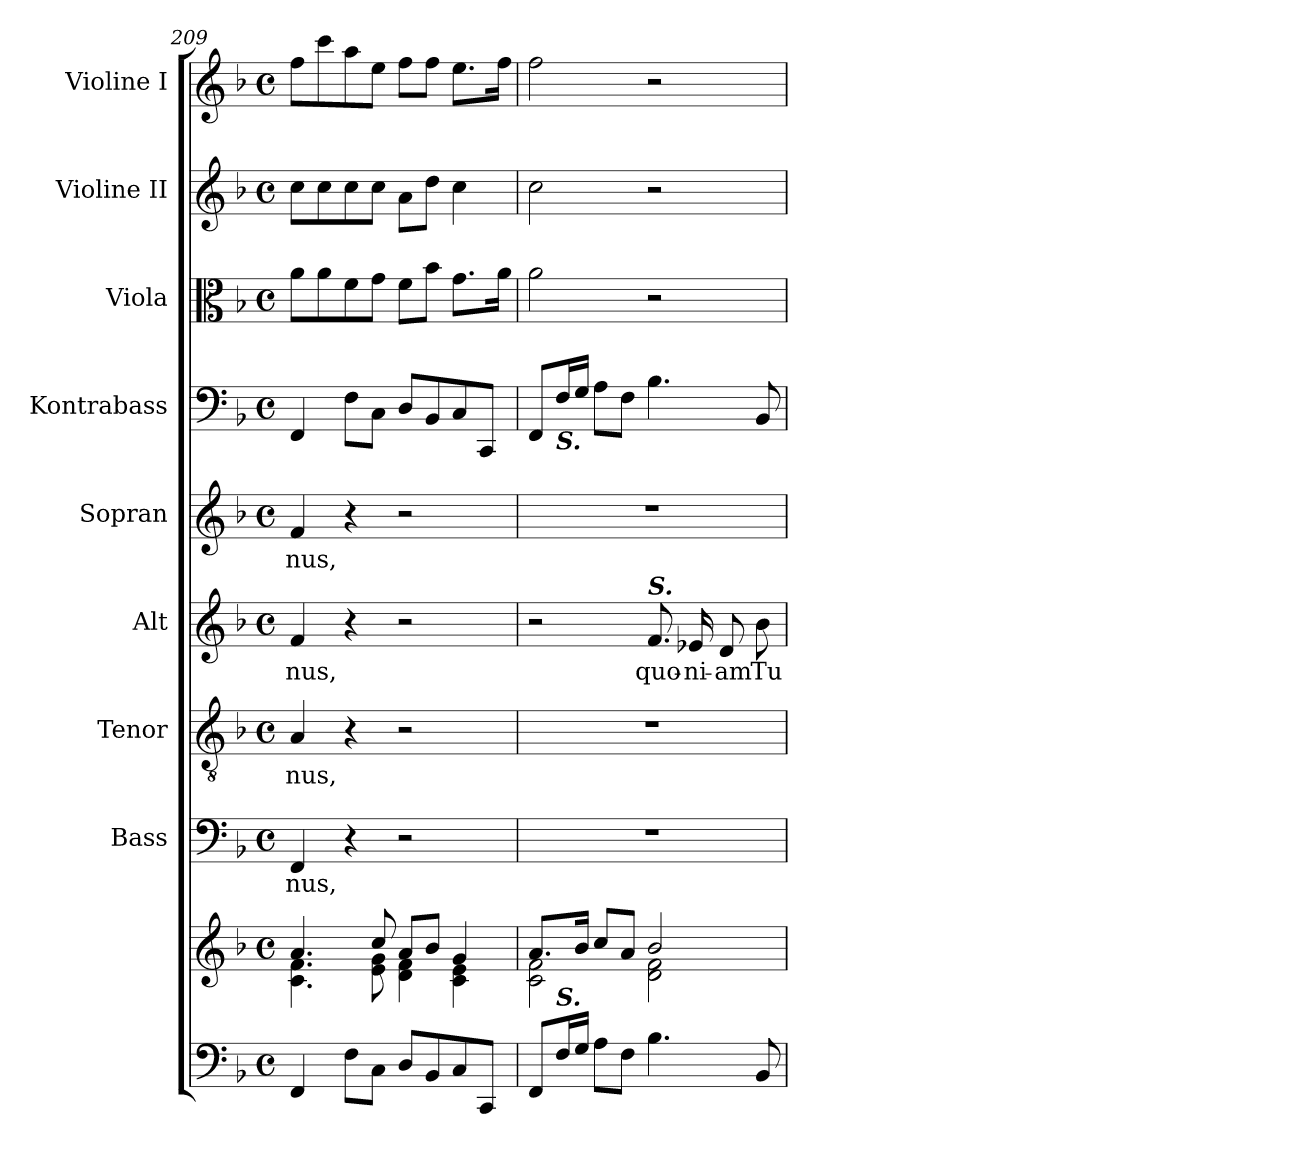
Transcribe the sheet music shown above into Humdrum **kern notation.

**kern	**kern	**kern	**text	**kern	**text	**kern	**text	**kern	**text	**kern	**kern	**kern	**kern
*part9	*part9	*part8	*part8	*part7	*part7	*part6	*part6	*part5	*part5	*part4	*part3	*part2	*part1
*staff10	*staff9	*staff8	*staff8	*staff7	*staff7	*staff6	*staff6	*staff5	*staff5	*staff4	*staff3	*staff2	*staff1
*	*	*I"Bass	*	*I"Tenor	*	*I"Alt	*	*I"Sopran	*	*I"Kontrabass	*I"Viola	*I"Violine II	*I"Violine I
*	*	*I'B.	*	*I'T.	*	*I'A.	*	*I'S.	*	*I'Kb.	*I'Vla.	*I'Vl. II	*I'Vl. I
*clefF4	*clefG2	*clefF4	*	*clefGv2	*	*clefG2	*	*clefG2	*	*clefF4	*clefC3	*clefG2	*clefG2
*	*	*	*	*	*	*	*	*	*	*ITrd7c12	*	*	*
*k[b-]	*k[b-]	*k[b-]	*	*k[b-]	*	*k[b-]	*	*k[b-]	*	*k[b-]	*k[b-]	*k[b-]	*k[b-]
*F:	*F:	*F:	*	*F:	*	*F:	*	*F:	*	*F:	*F:	*F:	*F:
*M4/4	*M4/4	*M4/4	*	*M4/4	*	*M4/4	*	*M4/4	*	*M4/4	*M4/4	*M4/4	*M4/4
*met(c)	*met(c)	*met(c)	*	*met(c)	*	*met(c)	*	*met(c)	*	*met(c)	*met(c)	*met(c)	*met(c)
=209	=209	=209	=209	=209	=209	=209	=209	=209	=209	=209	=209	=209	=209
*	*^	*	*	*	*	*	*	*	*	*	*	*	*
!	!	!	!	!LO:LY:b	!	!LO:LY:b	!	!LO:LY:b	!	!LO:LY:b	!	!	!	!
4FF/	4.a/	4.c\ 4.f\	4FF/	-nus,	4A/	-nus,	4f/	-nus,	4f/	-nus,	4FFF/	8a\L	8cc\L	8ff\L
.	.	.	.	.	.	.	.	.	.	.	.	8a\	8cc\	8ccc\
8F\L	.	.	4r	.	4r	.	4r	.	4r	.	8FF\L	8f\	8cc\	8aa\
8C\J	8cc/	8e\ 8g\	.	.	.	.	.	.	.	.	8CC\J	8g\J	8cc\J	8ee\J
8D/L	8a/L	4d\ 4f\	2r	.	2r	.	2r	.	2r	.	8DD/L	8f\L	8a\L	8ff\L
8BB-/	8b-/J	.	.	.	.	.	.	.	.	.	8BBB-/	8b-\J	8dd\J	8ff\J
8C/	4g/	4c\ 4e\	.	.	.	.	.	.	.	.	8CC/	8.g\L	4cc\	8.ee\L
8CC/J	.	.	.	.	.	.	.	.	.	.	8CCC/J	.	.	.
.	.	.	.	.	.	.	.	.	.	.	.	16a\Jk	.	16ff\Jk
=210	=210	=210	=210	=210	=210	=210	=210	=210	=210	=210	=210	=210	=210	=210
8FF/L	8.a/L	2c\ 2f\	1r	.	1r	.	2r	.	1r	.	8FFF/L	2a\	2cc\	2ff\
!	!	!	!	!	!	!	!	!	!	!	!LO:TX:b:Bi:t=S.	!	!	!
!LO:TX:a:Bi:t=S.	!	!	!	!	!	!	!	!	!	!	!	!	!	!
16F/L	.	.	.	.	.	.	.	.	.	.	16FF/L	.	.	.
16G/JJ	16b-/Jk	.	.	.	.	.	.	.	.	.	16GG/JJ	.	.	.
8A\L	8cc/L	.	.	.	.	.	.	.	.	.	8AA\L	.	.	.
8F\J	8a/J	.	.	.	.	.	.	.	.	.	8FF\J	.	.	.
!	!	!	!	!	!	!	!LO:TX:a:Bi:t=S.	!	!	!	!	!	!	!
!	!	!	!	!	!	!	!	!LO:LY:b	!	!	!	!	!	!
4.B-\	2b-/	2d\ 2f\	.	.	.	.	8.f/	quo-	.	.	4.BB-\	2r	2r	2r
!	!	!	!	!	!	!	!	!LO:LY:b	!	!	!	!	!	!
.	.	.	.	.	.	.	16e-X/	-ni-	.	.	.	.	.	.
!	!	!	!	!	!	!	!	!LO:LY:b	!	!	!	!	!	!
.	.	.	.	.	.	.	8d/	-am	.	.	.	.	.	.
!	!	!	!	!	!	!	!	!LO:LY:b	!	!	!	!	!	!
8BB-/	.	.	.	.	.	.	8b-\	Tu	.	.	8BBB-/	.	.	.
*	*v	*v	*	*	*	*	*	*	*	*	*	*	*	*
=	=	=	=	=	=	=	=	=	=	=	=	=	=
*-	*-	*-	*-	*-	*-	*-	*-	*-	*-	*-	*-	*-	*-
